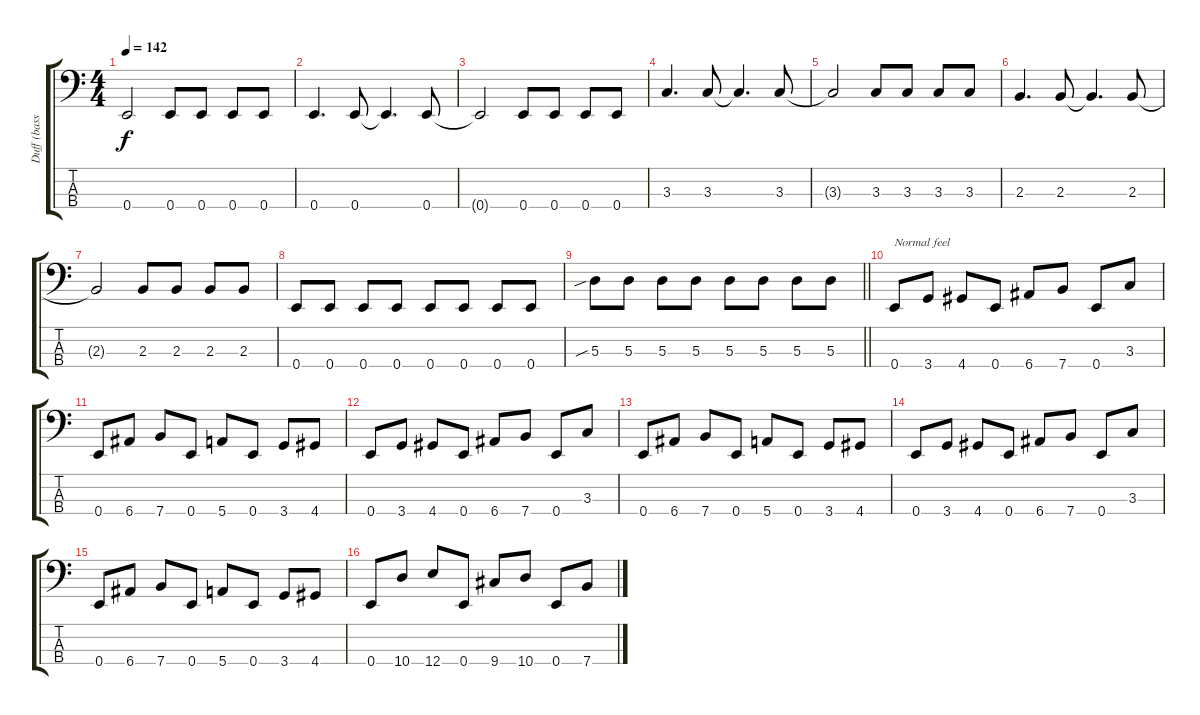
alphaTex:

\track ("Duff (bass)" "Duff (bass") {instrument electricbassfinger}
\staff {score tabs}
\tuning (G2 D2 A1 E1) {hide}
\ts (4 4)
\tempo 142
\clef f4
\ks c
0.4{t}.2{dy f} 0.4.8 0.4.8 0.4.8 0.4.8 |
0.4.4{d} 0.4.8 0.4{t}.4{d} 0.4.8 |
0.4{t}.2 0.4.8 0.4.8 0.4.8 0.4.8 |
3.3.4{d} 3.3.8 3.3{t}.4{d} 3.3.8 |
3.3{t}.2 3.3.8 3.3.8 3.3.8 3.3.8 |
2.3.4{d} 2.3.8 2.3{t}.4{d} 2.3.8 |
2.3{t}.2 2.3.8 2.3.8 2.3.8 2.3.8 |
0.4.8 0.4.8 0.4.8 0.4.8 0.4.8 0.4.8 0.4.8 0.4.8 |
\barLineRight lightlight
5.3{sib}.8 5.3.8 5.3.8 5.3.8 5.3.8 5.3.8 5.3.8 5.3.8 |
0.4.8{txt "Normal feel"} 3.4.8 4.4.8 0.4.8 6.4.8 7.4.8 0.4.8 3.3.8 |
0.4.8 6.4.8 7.4.8 0.4.8 5.4.8 0.4.8 3.4.8 4.4.8 |
0.4.8 3.4.8 4.4.8 0.4.8 6.4.8 7.4.8 0.4.8 3.3.8 |
0.4.8 6.4.8 7.4.8 0.4.8 5.4.8 0.4.8 3.4.8 4.4.8 |
0.4.8 3.4.8 4.4.8 0.4.8 6.4.8 7.4.8 0.4.8 3.3.8 |
0.4.8 6.4.8 7.4.8 0.4.8 5.4.8 0.4.8 3.4.8 4.4.8 |
0.4.8 10.4.8 12.4.8 0.4.8 9.4.8 10.4.8 0.4.8 7.4.8
